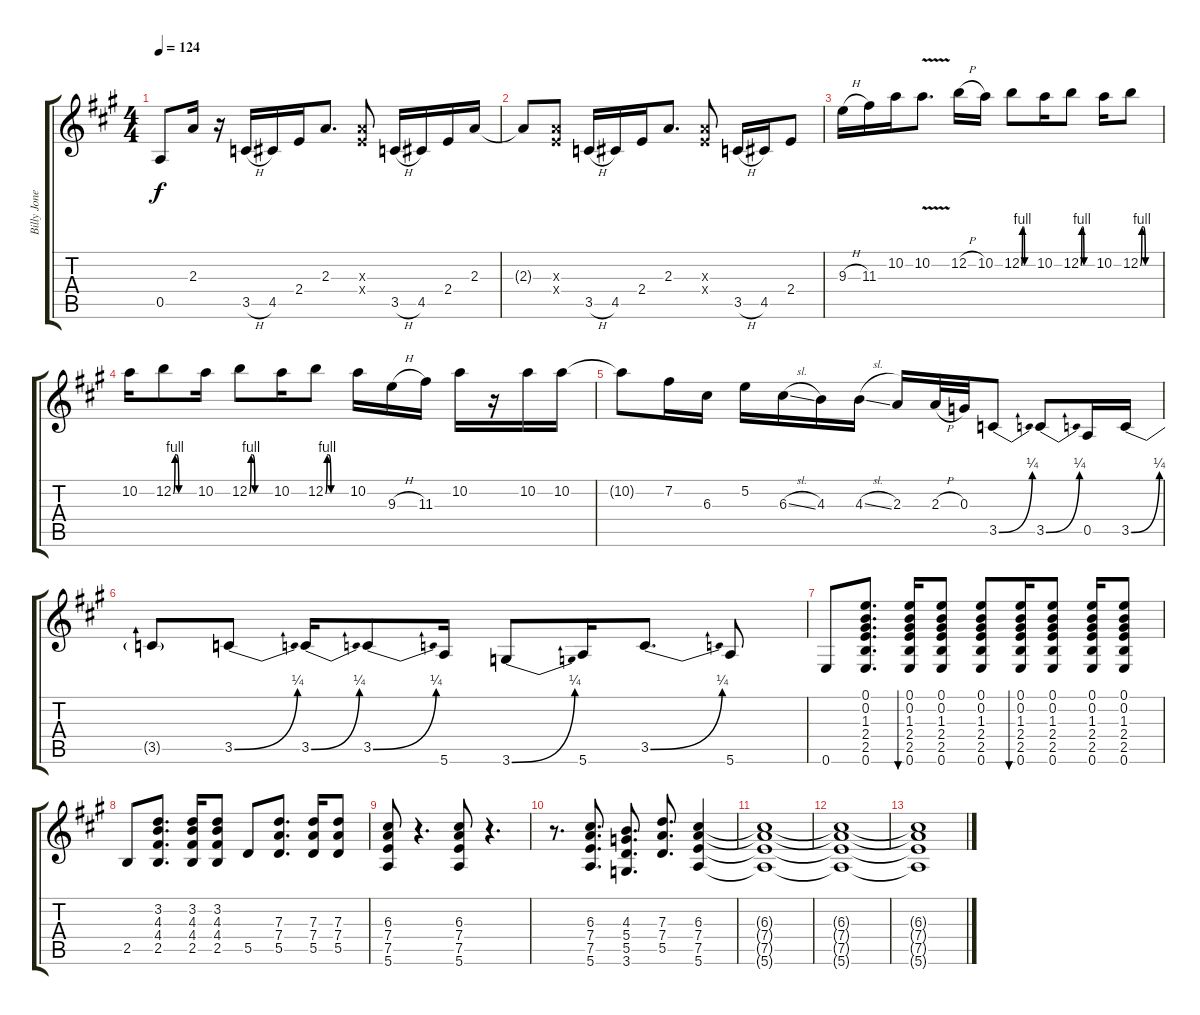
\track ("Billy Jones Guitar" "Billy Jone") {instrument overdrivenguitar}
\staff {score tabs}
\tuning (E4 B3 G3 D3 A2 E2) {hide}
\ts (4 4)
\tempo 124
\clef g2
\ks a
0.5.8{dy f} 2.3.16 r.16 3.5{h}.16 4.5.16 2.4.16 2.3.8{d} (2.3{x} 2.4{x}).8 3.5{h}.16 4.5.16 2.4.16 2.3.16 |
2.3{t}.8 (2.3{x} 2.4{x}).8 3.5{h}.16 4.5.16 2.4.16 2.3.8{d} (2.3{x} 2.4{x}).8 3.5{h}.16 4.5.16 2.4.8 |
9.3{h}.16{volume 16 balance 8} 11.3.16 10.2.16 10.2{v}.8{d} 12.2{h}.16 10.2.16 12.2{be (custom 0 0 5 4 10 4 16 0 30 0 60 0)}.8 10.2.16 12.2{be (custom 0 0 5 4 10 4 16 0 30 0 60 0)}.8 10.2.16 12.2{be (custom 0 0 5 4 10 4 16 0 30 0 60 0)}.8 |
10.2.16 12.2{be (custom 0 0 5 4 10 4 16 0 30 0 60 0)}.8 10.2.16 12.2{be (custom 0 0 5 4 10 4 16 0 30 0 60 0)}.8 10.2.16 12.2{be (custom 0 0 5 4 10 4 16 0 30 0 60 0)}.8 10.2.16 9.3{h}.16 11.3.16 10.2.16 r.16 10.2.16 10.2.16 |
10.2{t}.8 7.2.16 6.3.16 5.2.16 6.3{sl}.16 4.3.16 4.3{sl}.16 2.3.16 2.3{h}.32 0.3.32 3.5{be (bend 0 0 60 1)}.8 3.5{be (bend 0 0 60 1)}.8 0.5.16 3.5{be (bend 0 0 60 1)}.16 |
3.5{t}.8 3.5{be (bend 0 0 60 1)}.8 3.5{be (bend 0 0 60 1)}.16 3.5{be (bend 0 0 60 1)}.8 5.6.16 3.6{be (bend 0 0 60 1)}.8 5.6.16 3.5{be (bend 0 0 60 1)}.8{d} 5.6.8 |
0.6.8{volume 8 balance 16} (0.1 0.2 1.3 2.4 2.5 0.6).8{d} (0.1 0.2 1.3 2.4 2.5 0.6).16{bu 60} (0.1 0.2 1.3 2.4 2.5 0.6).8 (0.1 0.2 1.3 2.4 2.5 0.6).8 (0.1 0.2 1.3 2.4 2.5 0.6).16{bu 120} (0.1 0.2 1.3 2.4 2.5 0.6).8 (0.1 0.2 1.3 2.4 2.5 0.6).16 (0.1 0.2 1.3 2.4 2.5 0.6).8 |
2.5.8 (3.2 4.3 4.4 2.5).8{d} (3.2 4.3 4.4 2.5).16 (3.2 4.3 4.4 2.5).8 5.5.8 (7.3 7.4 5.5).8{d} (7.3 7.4 5.5).16 (7.3 7.4 5.5).8 |
(6.3 7.4 7.5 5.6).8 r.4{d} (6.3 7.4 7.5 5.6).8 r.4{d} |
r.8{d} (6.3 7.4 7.5 5.6).8{d} (4.3 5.4 5.5 3.6).8{d} (7.3 7.4 5.5).8{d} (6.3 7.4 7.5 5.6).4 |
(6.3{t} 7.4{t} 7.5{t} 5.6{t}).1 |
(6.3{t} 7.4{t} 7.5{t} 5.6{t}).1 |
(6.3{t} 7.4{t} 7.5{t} 5.6{t}).1
